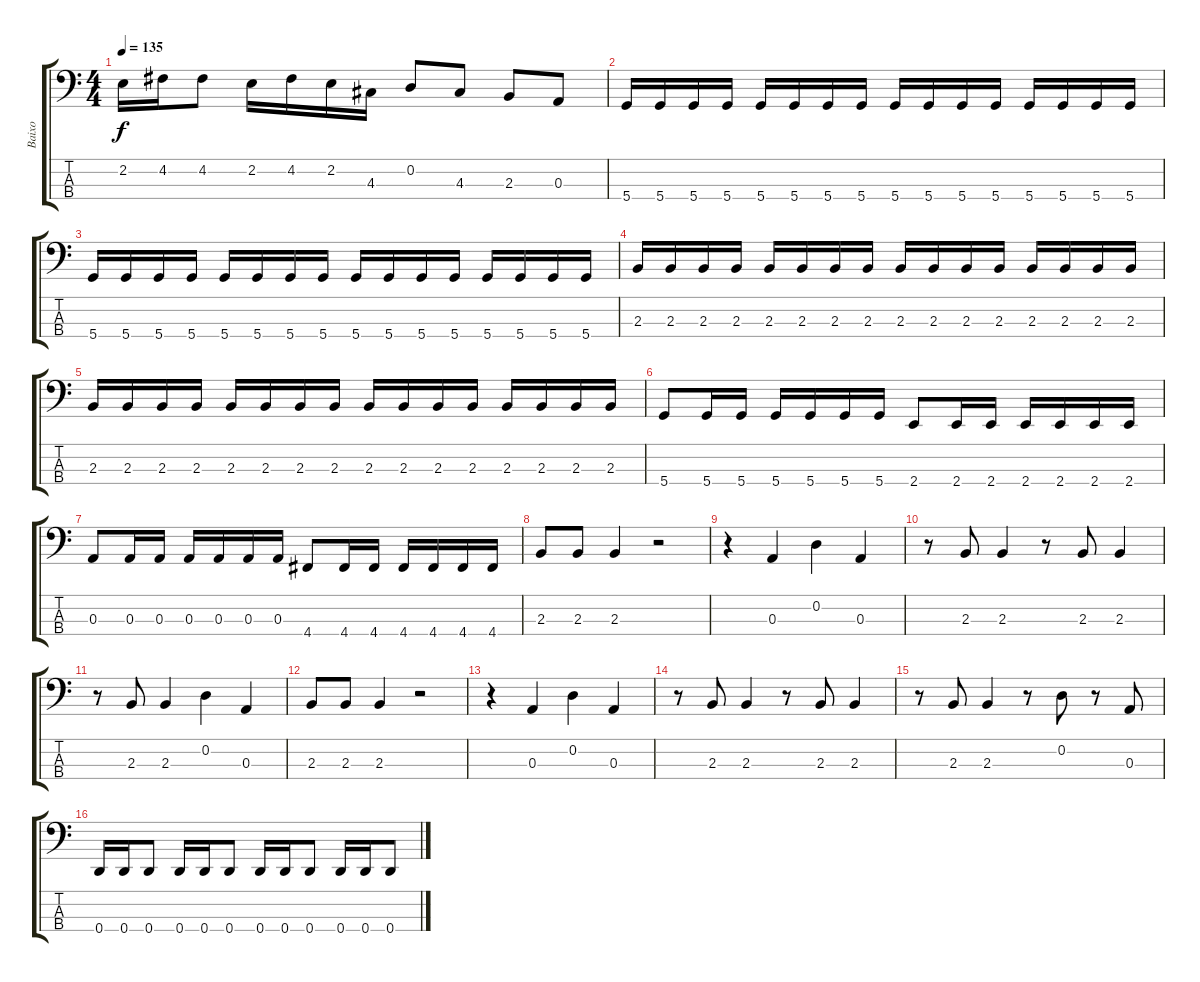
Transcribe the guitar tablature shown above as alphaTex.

\track ("Baixo" "Baixo") {instrument electricbasspick}
\staff {score tabs}
\tuning (G2 D2 A1 D1) {hide}
\ts (4 4)
\tempo 135
\clef f4
\ks c
2.2.16{dy f} 4.2.16 4.2.8 2.2.16 4.2.16 2.2.16 4.3.16 0.2.8 4.3.8 2.3.8 0.3.8 |
5.4.16 5.4.16 5.4.16 5.4.16 5.4.16 5.4.16 5.4.16 5.4.16 5.4.16 5.4.16 5.4.16 5.4.16 5.4.16 5.4.16 5.4.16 5.4.16 |
5.4.16 5.4.16 5.4.16 5.4.16 5.4.16 5.4.16 5.4.16 5.4.16 5.4.16 5.4.16 5.4.16 5.4.16 5.4.16 5.4.16 5.4.16 5.4.16 |
2.3.16 2.3.16 2.3.16 2.3.16 2.3.16 2.3.16 2.3.16 2.3.16 2.3.16 2.3.16 2.3.16 2.3.16 2.3.16 2.3.16 2.3.16 2.3.16 |
2.3.16 2.3.16 2.3.16 2.3.16 2.3.16 2.3.16 2.3.16 2.3.16 2.3.16 2.3.16 2.3.16 2.3.16 2.3.16 2.3.16 2.3.16 2.3.16 |
5.4.8 5.4.16 5.4.16 5.4.16 5.4.16 5.4.16 5.4.16 2.4.8 2.4.16 2.4.16 2.4.16 2.4.16 2.4.16 2.4.16 |
0.3.8 0.3.16 0.3.16 0.3.16 0.3.16 0.3.16 0.3.16 4.4.8 4.4.16 4.4.16 4.4.16 4.4.16 4.4.16 4.4.16 |
2.3.8 2.3.8 2.3.4 r.2 |
r.4 0.3.4 0.2.4 0.3.4 |
r.8 2.3.8 2.3.4 r.8 2.3.8 2.3.4 |
r.8 2.3.8 2.3.4 0.2.4 0.3.4 |
2.3.8 2.3.8 2.3.4 r.2 |
r.4 0.3.4 0.2.4 0.3.4 |
r.8 2.3.8 2.3.4 r.8 2.3.8 2.3.4 |
r.8 2.3.8 2.3.4 r.8 0.2.8 r.8 0.3.8 |
0.4.16 0.4.16 0.4.8 0.4.16 0.4.16 0.4.8 0.4.16 0.4.16 0.4.8 0.4.16 0.4.16 0.4.8
